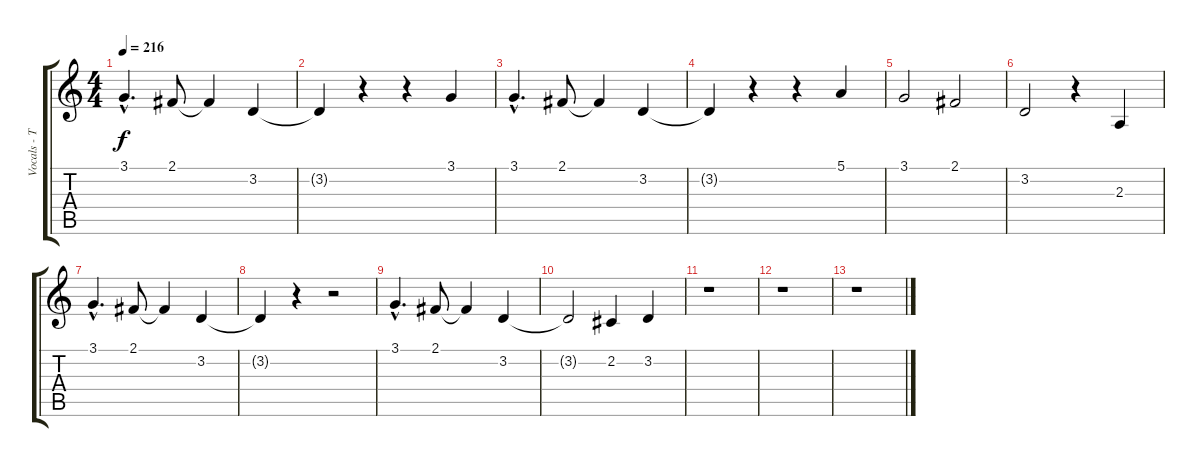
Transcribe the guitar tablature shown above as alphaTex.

\track ("Vocals - Tom/Mark" "Vocals - T") {instrument altosax}
\staff {score tabs}
\tuning (E4 B3 G3 D3 A2 E2) {hide}
\ts (4 4)
\tempo 216
\clef g2
\ks c
3.1{hac}.4{d dy f} 2.1.8 2.1{t}.4 3.2.4 |
3.2{t}.4 r.4 r.4 3.1.4 |
3.1{hac}.4{d} 2.1.8 2.1{t}.4 3.2.4 |
3.2{t}.4 r.4 r.4 5.1.4 |
3.1.2 2.1.2 |
3.2.2 r.4 2.3.4 |
3.1{hac}.4{d} 2.1.8 2.1{t}.4 3.2.4 |
3.2{t}.4 r.4 r.2 |
3.1{hac}.4{d} 2.1.8 2.1{t}.4 3.2.4 |
3.2{t}.2 2.2.4 3.2.4 |
r.1 |
r.1 |
r.1
